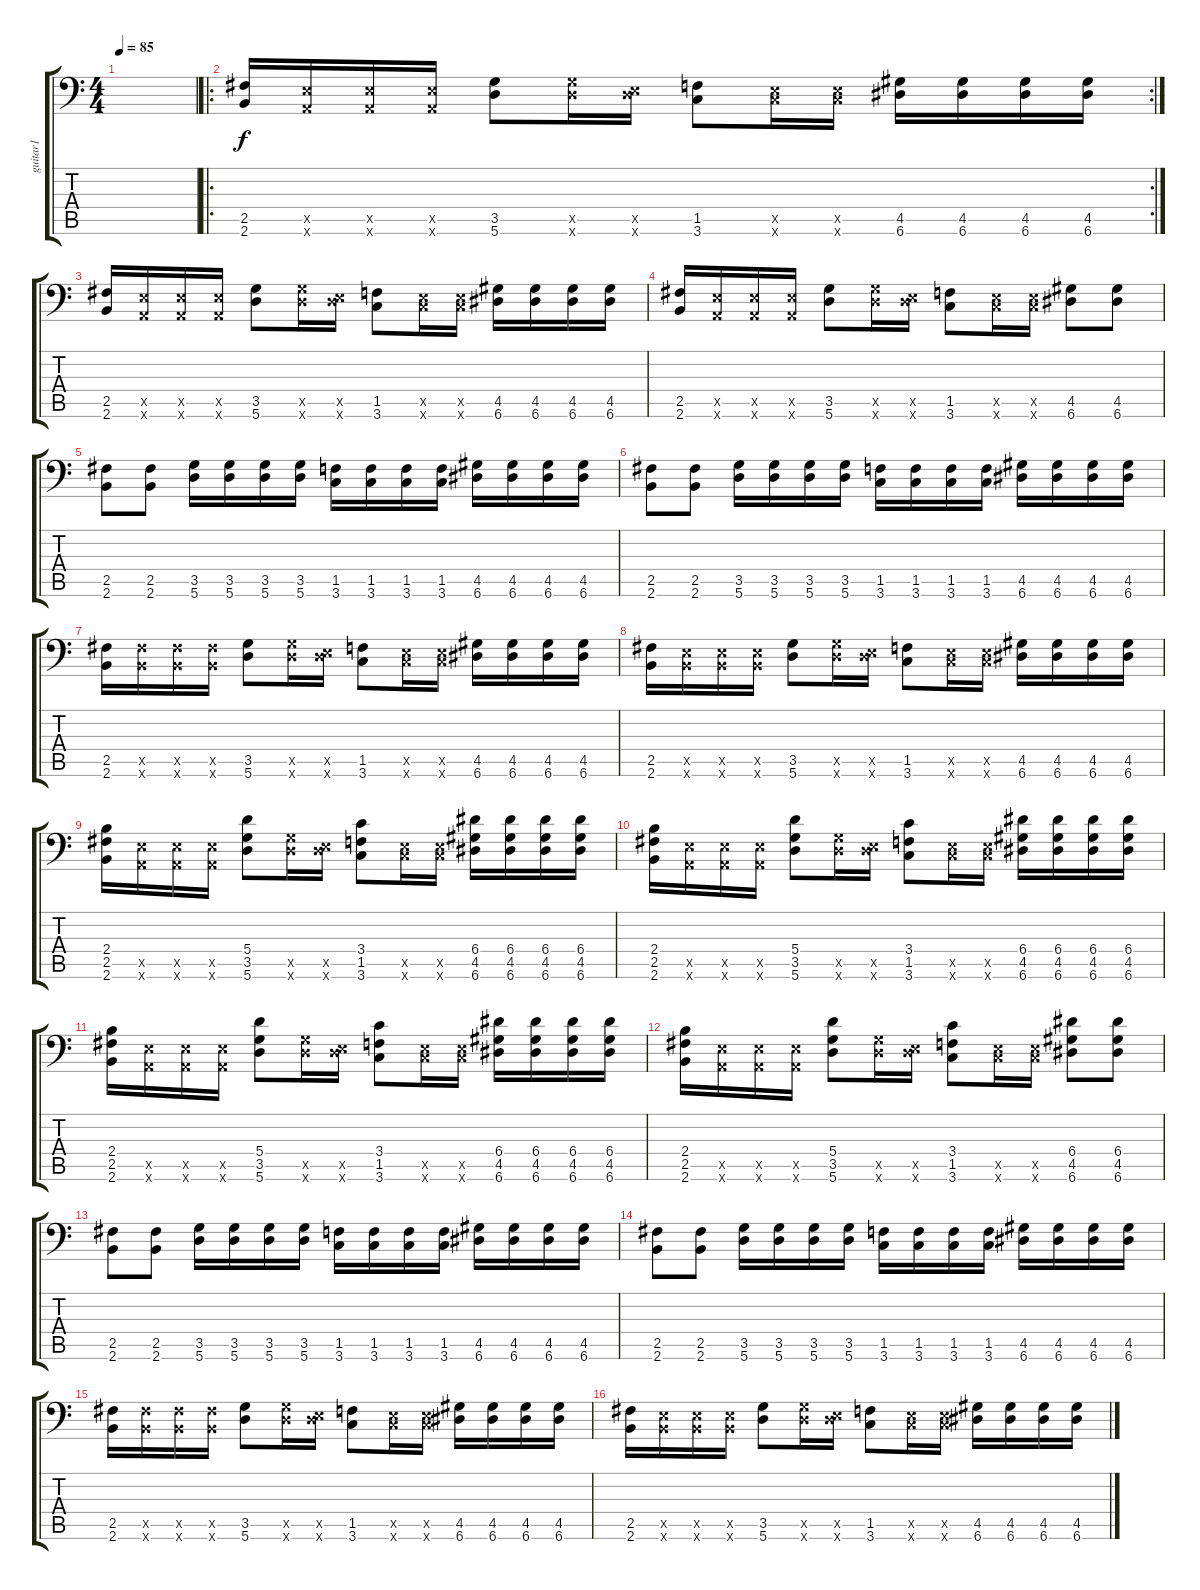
\track ("guitar1" "guitar1") {instrument distortionguitar}
\staff {score tabs}
\tuning (B3 Gb3 D3 A2 E2 A1) {hide}
\ts (4 4)
\tempo 85
\clef f4
\ks c
|
\ro
\rc 2
(2.5 2.6).16 (0.5{x} 0.6{x}).16 (0.5{x} 0.6{x}).16 (0.5{x} 0.6{x}).16 (3.5 5.6).8 (3.5{x} 5.6{x}).16 (0.5{x} 5.6{x}).16 (1.5 3.6).8 (0.5{x} 3.6{x}).16 (0.5{x} 3.6{x}).16 (4.5 6.6).16 (4.5 6.6).16 (4.5 6.6).16 (4.5 6.6).16 |
(2.5 2.6).16 (0.5{x} 0.6{x}).16 (0.5{x} 0.6{x}).16 (0.5{x} 0.6{x}).16 (3.5 5.6).8 (3.5{x} 5.6{x}).16 (0.5{x} 5.6{x}).16 (1.5 3.6).8 (0.5{x} 3.6{x}).16 (0.5{x} 3.6{x}).16 (4.5 6.6).16 (4.5 6.6).16 (4.5 6.6).16 (4.5 6.6).16 |
(2.5 2.6).16 (0.5{x} 0.6{x}).16 (0.5{x} 0.6{x}).16 (0.5{x} 0.6{x}).16 (3.5 5.6).8 (3.5{x} 5.6{x}).16 (0.5{x} 5.6{x}).16 (1.5 3.6).8 (0.5{x} 3.6{x}).16 (0.5{x} 3.6{x}).16 (4.5 6.6).8 (4.5 6.6).8 |
(2.5 2.6).8 (2.5 2.6).8 (3.5 5.6).16 (3.5 5.6).16 (3.5 5.6).16 (3.5 5.6).16 (1.5 3.6).16 (1.5 3.6).16 (1.5 3.6).16 (1.5 3.6).16 (4.5 6.6).16 (4.5 6.6).16 (4.5 6.6).16 (4.5 6.6).16 |
(2.5 2.6).8 (2.5 2.6).8 (3.5 5.6).16 (3.5 5.6).16 (3.5 5.6).16 (3.5 5.6).16 (1.5 3.6).16 (1.5 3.6).16 (1.5 3.6).16 (1.5 3.6).16 (4.5 6.6).16 (4.5 6.6).16 (4.5 6.6).16 (4.5 6.6).16 |
(2.5 2.6).16 (2.5{x} 2.6{x}).16 (2.5{x} 2.6{x}).16 (2.5{x} 2.6{x}).16 (3.5 5.6).8 (3.5{x} 5.6{x}).16 (0.5{x} 5.6{x}).16 (1.5 3.6).8 (0.5{x} 3.6{x}).16 (0.5{x} 3.6{x}).16 (4.5 6.6).16 (4.5 6.6).16 (4.5 6.6).16 (4.5 6.6).16 |
(2.5 2.6).16 (0.5{x} 2.6{x}).16 (0.5{x} 2.6{x}).16 (0.5{x} 2.6{x}).16 (3.5 5.6).8 (3.5{x} 5.6{x}).16 (0.5{x} 5.6{x}).16 (1.5 3.6).8 (0.5{x} 3.6{x}).16 (0.5{x} 3.6{x}).16 (4.5 6.6).16 (4.5 6.6).16 (4.5 6.6).16 (4.5 6.6).16 |
(2.4 2.5 2.6).16 (0.5{x} 0.6{x}).16 (0.5{x} 0.6{x}).16 (0.5{x} 0.6{x}).16 (5.4 3.5 5.6).8 (3.5{x} 5.6{x}).16 (0.5{x} 5.6{x}).16 (3.4 1.5 3.6).8 (0.5{x} 3.6{x}).16 (0.5{x} 3.6{x}).16 (6.4 4.5 6.6).16 (6.4 4.5 6.6).16 (6.4 4.5 6.6).16 (6.4 4.5 6.6).16 |
(2.4 2.5 2.6).16 (0.5{x} 0.6{x}).16 (0.5{x} 0.6{x}).16 (0.5{x} 0.6{x}).16 (5.4 3.5 5.6).8 (3.5{x} 5.6{x}).16 (0.5{x} 5.6{x}).16 (3.4 1.5 3.6).8 (0.5{x} 3.6{x}).16 (0.5{x} 3.6{x}).16 (6.4 4.5 6.6).16 (6.4 4.5 6.6).16 (6.4 4.5 6.6).16 (6.4 4.5 6.6).16 |
(2.4 2.5 2.6).16 (0.5{x} 0.6{x}).16 (0.5{x} 0.6{x}).16 (0.5{x} 0.6{x}).16 (5.4 3.5 5.6).8 (3.5{x} 5.6{x}).16 (0.5{x} 5.6{x}).16 (3.4 1.5 3.6).8 (0.5{x} 3.6{x}).16 (0.5{x} 3.6{x}).16 (6.4 4.5 6.6).16 (6.4 4.5 6.6).16 (6.4 4.5 6.6).16 (6.4 4.5 6.6).16 |
(2.4 2.5 2.6).16 (0.5{x} 0.6{x}).16 (0.5{x} 0.6{x}).16 (0.5{x} 0.6{x}).16 (5.4 3.5 5.6).8 (3.5{x} 5.6{x}).16 (0.5{x} 5.6{x}).16 (3.4 1.5 3.6).8 (0.5{x} 3.6{x}).16 (0.5{x} 3.6{x}).16 (6.4 4.5 6.6).8 (6.4 4.5 6.6).8 |
(2.5 2.6).8 (2.5 2.6).8 (3.5 5.6).16 (3.5 5.6).16 (3.5 5.6).16 (3.5 5.6).16 (1.5 3.6).16 (1.5 3.6).16 (1.5 3.6).16 (1.5 3.6).16 (4.5 6.6).16 (4.5 6.6).16 (4.5 6.6).16 (4.5 6.6).16 |
(2.5 2.6).8 (2.5 2.6).8 (3.5 5.6).16 (3.5 5.6).16 (3.5 5.6).16 (3.5 5.6).16 (1.5 3.6).16 (1.5 3.6).16 (1.5 3.6).16 (1.5 3.6).16 (4.5 6.6).16 (4.5 6.6).16 (4.5 6.6).16 (4.5 6.6).16 |
(2.5 2.6).16 (2.5{x} 2.6{x}).16 (2.5{x} 2.6{x}).16 (2.5{x} 2.6{x}).16 (3.5 5.6).8 (3.5{x} 5.6{x}).16 (0.5{x} 5.6{x}).16 (1.5 3.6).8 (0.5{x} 3.6{x}).16 (0.5{x} 3.6{x}).16 (4.5 6.6).16 (4.5 6.6).16 (4.5 6.6).16 (4.5 6.6).16 |
(2.5 2.6).16 (0.5{x} 2.6{x}).16 (0.5{x} 2.6{x}).16 (0.5{x} 2.6{x}).16 (3.5 5.6).8 (3.5{x} 5.6{x}).16 (0.5{x} 5.6{x}).16 (1.5 3.6).8 (0.5{x} 3.6{x}).16 (0.5{x} 3.6{x}).16 (4.5 6.6).16 (4.5 6.6).16 (4.5 6.6).16 (4.5 6.6).16
